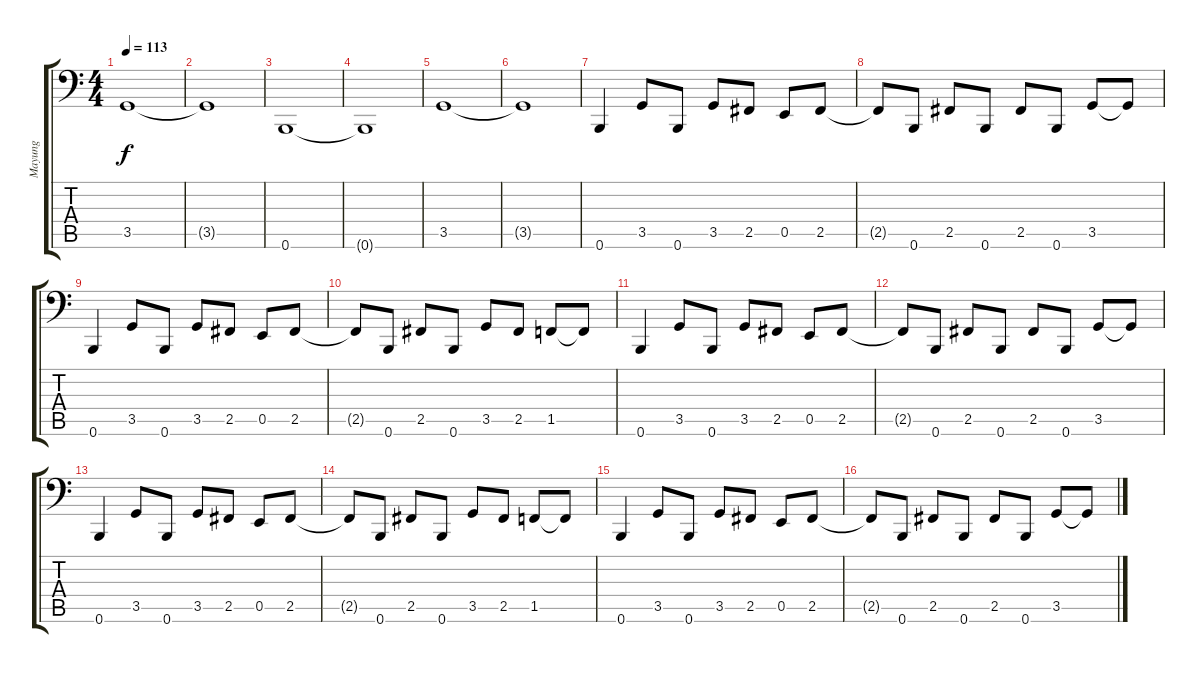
\track ("Mayung" "Mayung") {instrument electricbasspick}
\staff {score tabs}
\tuning (C3 G2 D2 A1 E1 B0) {hide}
\ts (4 4)
\tempo 113
\clef f4
\ks c
3.5.1{dy f} |
3.5{t}.1 |
0.6.1 |
0.6{t}.1 |
3.5.1 |
3.5{t}.1 |
0.6.4 3.5.8 0.6.8 3.5.8 2.5.8 0.5.8 2.5.8 |
2.5{t}.8 0.6.8 2.5.8 0.6.8 2.5.8 0.6.8 3.5.8 3.5{t}.8 |
0.6.4 3.5.8 0.6.8 3.5.8 2.5.8 0.5.8 2.5.8 |
2.5{t}.8 0.6.8 2.5.8 0.6.8 3.5.8 2.5.8 1.5.8 1.5{t}.8 |
0.6.4 3.5.8 0.6.8 3.5.8 2.5.8 0.5.8 2.5.8 |
2.5{t}.8 0.6.8 2.5.8 0.6.8 2.5.8 0.6.8 3.5.8 3.5{t}.8 |
0.6.4 3.5.8 0.6.8 3.5.8 2.5.8 0.5.8 2.5.8 |
2.5{t}.8 0.6.8 2.5.8 0.6.8 3.5.8 2.5.8 1.5.8 1.5{t}.8 |
0.6.4 3.5.8 0.6.8 3.5.8 2.5.8 0.5.8 2.5.8 |
2.5{t}.8 0.6.8 2.5.8 0.6.8 2.5.8 0.6.8 3.5.8 3.5{t}.8
